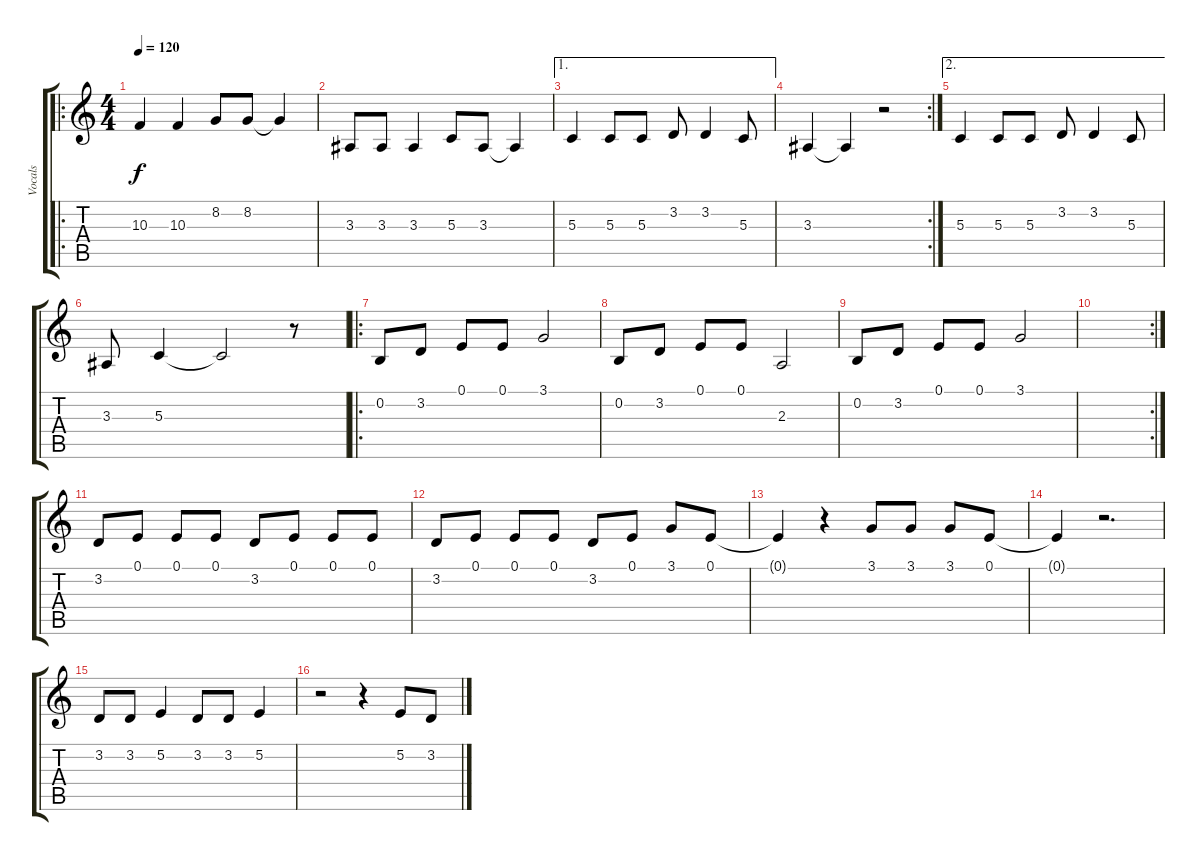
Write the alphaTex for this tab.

\track ("Vocals" "Vocals") {instrument lead6voice}
\staff {score tabs}
\tuning (E4 B3 G3 D3 A2 E2) {hide}
\ro
\ts (4 4)
\tempo 120
\clef g2
\ks c
10.3.4{dy f} 10.3.4 8.2.8 8.2.8 8.2{t}.4 |
3.3.8 3.3.8 3.3.4 5.3.8 3.3.8 3.3{t}.4 |
\ae 1
5.3.4 5.3.8 5.3.8 3.2.8 3.2.4 5.3.8 |
\rc 2
3.3.4 3.3{t}.4 r.2 |
\ae 2
5.3.4 5.3.8 5.3.8 3.2.8 3.2.4 5.3.8 |
3.3.8 5.3.4 5.3{t}.2 r.8 |
\ro
0.2.8 3.2.8 0.1.8 0.1.8 3.1.2 |
0.2.8 3.2.8 0.1.8 0.1.8 2.3.2 |
0.2.8 3.2.8 0.1.8 0.1.8 3.1.2 |
\rc 2
|
3.2.8 0.1.8 0.1.8 0.1.8 3.2.8 0.1.8 0.1.8 0.1.8 |
3.2.8 0.1.8 0.1.8 0.1.8 3.2.8 0.1.8 3.1.8 0.1.8 |
0.1{t}.4 r.4 3.1.8 3.1.8 3.1.8 0.1.8 |
0.1{t}.4 r.2{d} |
3.2.8 3.2.8 5.2.4 3.2.8 3.2.8 5.2.4 |
r.2 r.4 5.2.8 3.2.8
